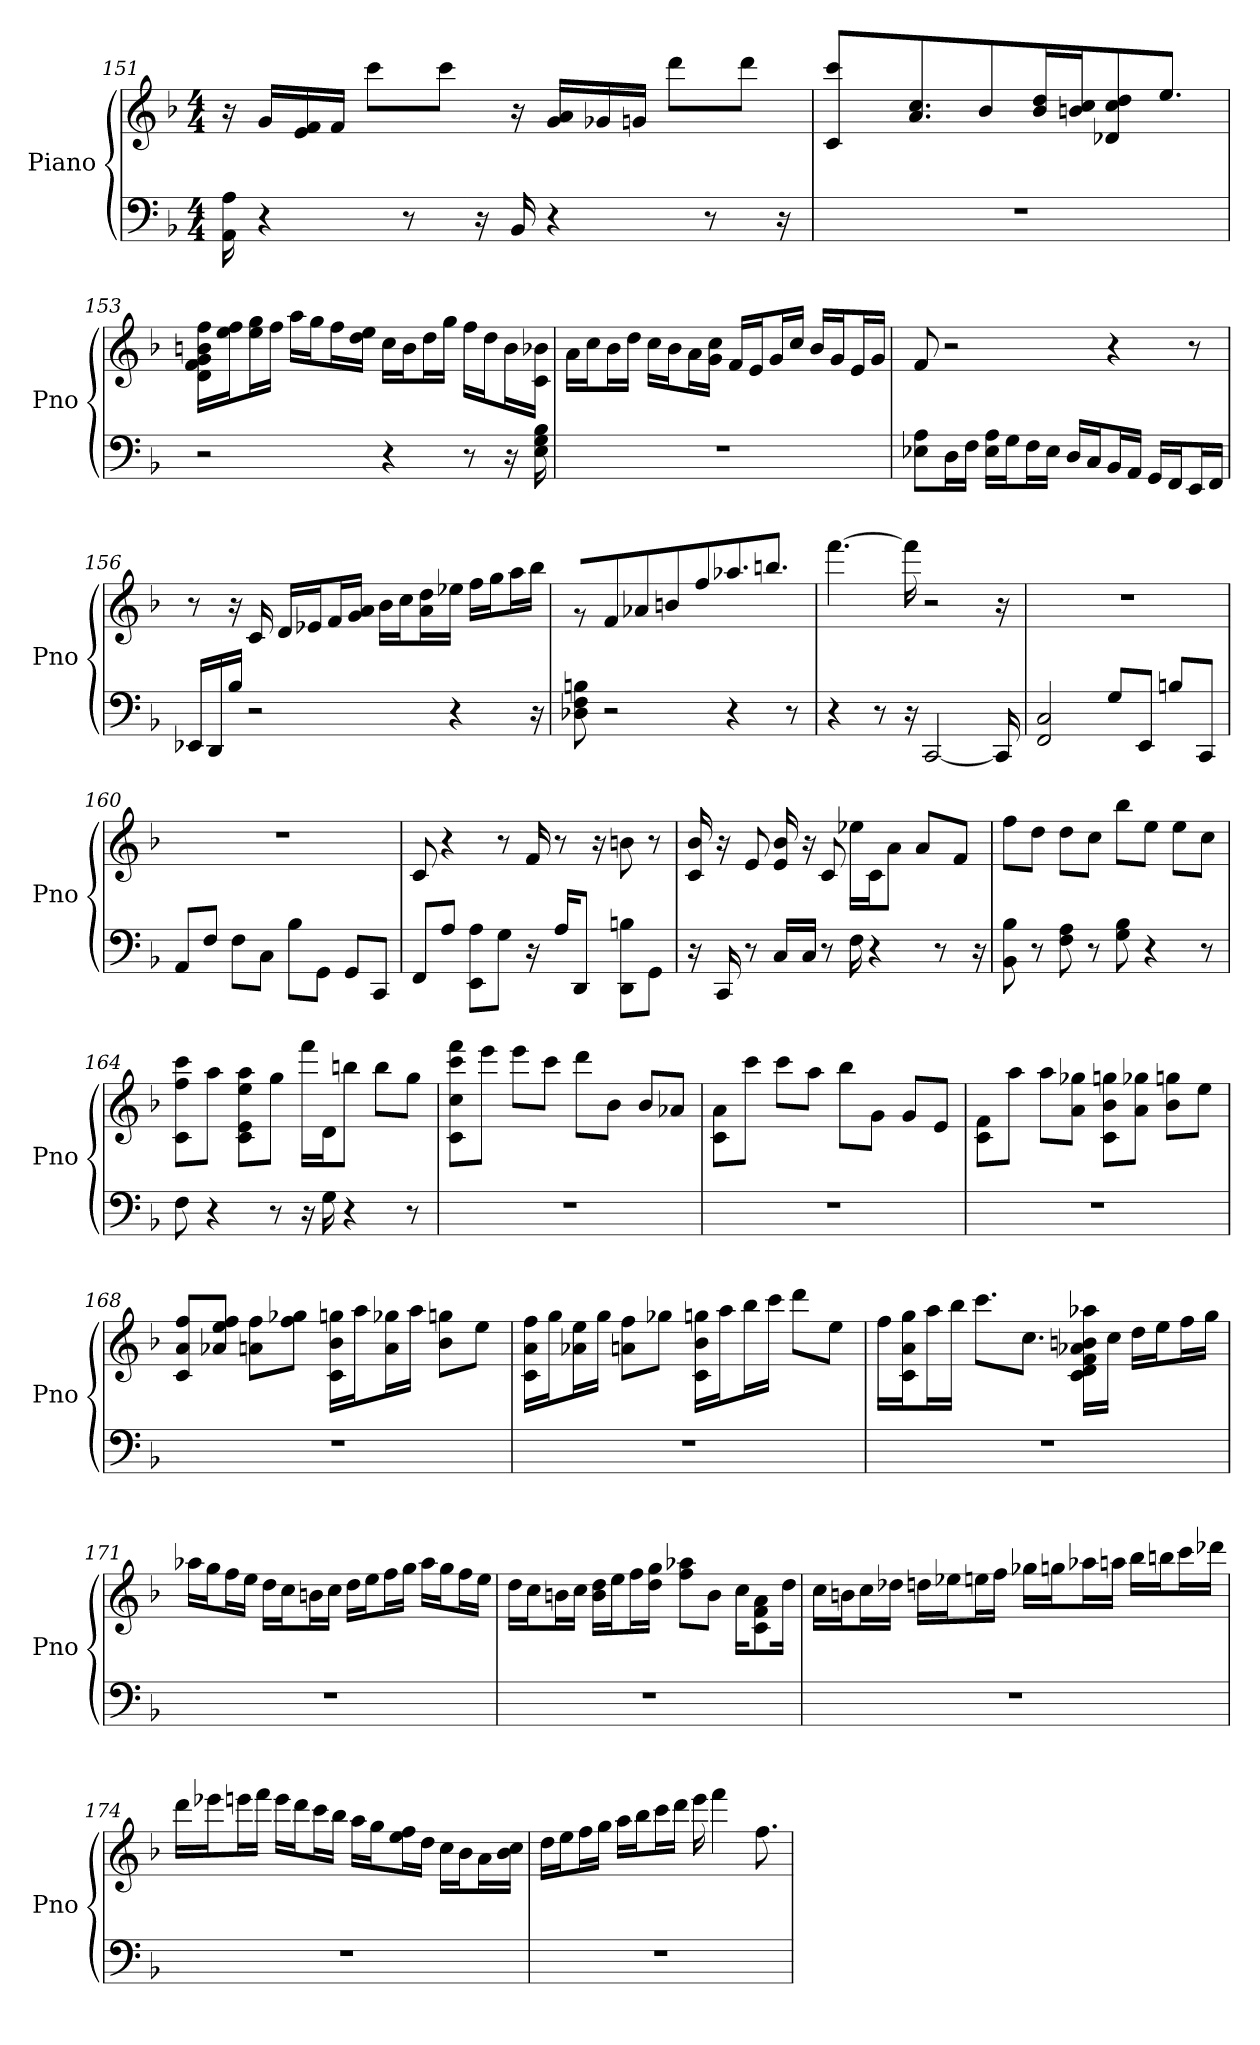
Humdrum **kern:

**kern	**kern
*part1	*part1
*staff2	*staff1
*I"Piano	*
*I'Pno	*
*clefF4	*clefG2
*k[b-]	*k[b-]
*F:	*F:
*M4/4	*M4/4
=151	=151
16AA 16A	16r
4r	16g/LL
.	16f/ 16e/
.	16f/JJ
.	8ccc\L
8r	.
.	8ccc\J
16r	.
16BB-	16r
4r	16a/ 16g/LL
.	16g-/
.	16g/JJ
.	8ddd\L
8r	.
.	8ddd\J
16r	.
=152	=152
1r	4ccc 4c
.	8.cc\ 8.a\L
.	8b-\J
.	16dd/ 16b-/KL
.	16cc/ 16b/K
.	8cc/ 8dd/ 8d-/J
.	8.eeJ
=153	=153
2r	16ff\ 16f\ 16d\ 16b\ 16g\LL
.	16ff\ 16ee\J
.	16ee\ 16gg\L
.	16ff\JJ
.	16aa\LL
.	16gg\J
.	16ff\L
.	16ee\ 16dd\JJ
4r	16cc\LL
.	16b\J
.	16dd\L
.	16gg\JJ
8r	16ff\LL
.	16dd\J
16r	16b\L
16B- 16E 16G	16c\ 16b-\JJ
=154	=154
1r	16a\LL
.	16cc\J
.	16b-\L
.	16dd\JJ
.	16cc\LL
.	16b-\J
.	16a\L
.	16g\ 16cc\JJ
.	16f/LL
.	16e/J
.	16g/L
.	16cc/JJ
.	16b-/LL
.	16g/J
.	16e/L
.	16g/JJ
=155	=155
8E-\ 8A\L	8f
16D\L	2r
16F\JJ	.
16E-\ 16A\LL	.
16G\J	.
16F\L	.
16E-\JJ	.
16D/LL	.
16C/J	.
16BB-/L	4r
16AA/JJ	.
16GG/LL	.
16FF/J	.
16EE/L	8r
16FF/JJ	.
=156	=156
16EE-/LL	8r
16DD/	.
16B-/JJ	16r
2r	16c
.	16d/LL
.	16e-/J
.	16f/L
.	16g/ 16a/JJ
.	16b-\LL
.	16cc\J
.	16a\ 16dd\L
4r	16ee-\JJ
.	16ff\LL
.	16gg\J
.	16aa\L
16r	16bb-\JJ
=157	=157
8B 8F 8D-	8r
2r	8f
.	8a-/L
.	8b/J
.	8ff\L
4r	8.aa-\J
.	8.bbJ
8r	.
=158	=158
4r	[4.fff
8r	.
16r	16fff]
[2CC	2r
16CC]	16r
=159	=159
2C 2FF	1r
8G/L	.
8EE/J	.
8B/L	.
8CC/J	.
=160	=160
8AA/L	1r
8F/J	.
8F\L	.
8C\J	.
8B-\L	.
8GG\J	.
8GG/L	.
8CC/J	.
=161	=161
8FF/L	8c
8A/J	4r
8A\ 8EE\L	.
8G\J	8r
16r	16f
16A/KL	8r
8DD/J	.
.	16r
8B\ 8DD\L	8b
8GG\J	8r
=162	=162
16r	16b- 16c
16CC	16r
8r	8e
16C/LL	16e 16b-
16C/JJ	16r
8r	8c
16F	16ee-\LL
4r	16c\J
.	8a\J
.	8a/L
8r	.
.	8f/J
16r	.
=163	=163
8BB- 8B-	8ff\L
8r	8dd\J
8A 8F	8dd\L
8r	8cc\J
8B- 8G	8bb-\L
4r	8ee\J
.	8ee\L
8r	8cc\J
=164	=164
8F	8ff\ 8ccc\ 8c\L
4r	8aa\J
.	8e\ 8ee\ 8aa\ 8c\L
8r	8gg\J
16r	16fff\LL
16G	16d\J
4r	8bb\J
.	8bb\L
8r	8gg\J
=165	=165
1r	8fff\ 8ccc\ 8cc\ 8c\L
.	8eee\J
.	8eee\L
.	8ccc\J
.	8ddd\L
.	8b-\J
.	8b-/L
.	8a-/J
=166	=166
1r	8c\ 8a\L
.	8ccc\J
.	8ccc\L
.	8aa\J
.	8bb-\L
.	8g\J
.	8g/L
.	8e/J
=167	=167
1r	8f\ 8c\L
.	8aa\J
.	8aa\L
.	8a\ 8gg-\J
.	8gg\ 8b-\ 8c\L
.	8gg-\ 8a\J
.	8b-\ 8gg\L
.	8ee\J
=168	=168
1r	8a/ 8ff/ 8c/L
.	8ee/ 8ff/ 8a-/J
.	8ff\ 8a\L
.	8ff\ 8gg-\J
.	16gg\ 16b-\ 16c\LL
.	16aa\J
.	16a\ 16gg-\L
.	16aa\JJ
.	8gg\ 8b-\L
.	8ee\J
=169	=169
1r	16ff\ 16c\ 16a\LL
.	16gg\J
.	16a-\ 16ee\L
.	16gg\JJ
.	8a\ 8ff\L
.	8gg-\J
.	16b-\ 16c\ 16gg\LL
.	16aa\J
.	16bb-\L
.	16ccc\JJ
.	8ddd\L
.	8ee\J
=170	=170
1r	16ff\LL
.	16a\ 16c\ 16gg\J
.	16aa\L
.	16bb-\JJ
.	8.ccc\L
.	8.cc\J
.	16aa-\ 16f\ 16a-\ 16d\ 16c\ 16b\LL
.	16cc\JJ
.	16dd\LL
.	16ee\J
.	16ff\L
.	16gg\JJ
=171	=171
1r	16aa-\LL
.	16gg\J
.	16ff\L
.	16ee\JJ
.	16dd\LL
.	16cc\J
.	16b\L
.	16cc\JJ
.	16dd\LL
.	16ee\J
.	16ff\L
.	16gg\JJ
.	16aa-\LL
.	16gg\J
.	16ff\L
.	16ee\JJ
=172	=172
1r	16dd\LL
.	16cc\J
.	16b\L
.	16cc\JJ
.	16b\ 16dd\LL
.	16ee\J
.	16ff\L
.	16gg\ 16dd\JJ
.	8aa-\ 8ff\L
.	8b\J
.	16cc\KL
.	8a\ 8f\ 8c\
.	16dd\Jk
=173	=173
1r	16cc\LL
.	16b\J
.	16cc\L
.	16dd-\JJ
.	16dd\LL
.	16ee-\J
.	16ee\L
.	16ff\JJ
.	16gg-\LL
.	16gg\J
.	16aa-\L
.	16aa\JJ
.	16bb-\LL
.	16bb\J
.	16ccc\L
.	16ddd-\JJ
=174	=174
1r	16ddd\LL
.	16eee-\J
.	16eee\L
.	16fff\JJ
.	16eee\LL
.	16ddd\J
.	16ccc\L
.	16bb-\JJ
.	16aa\LL
.	16gg\J
.	16ff\ 16ee\L
.	16dd\JJ
.	16cc\LL
.	16b-\J
.	16a\L
.	16b-\ 16cc\JJ
=175	=175
1r	16dd\LL
.	16ee\J
.	16ff\L
.	16gg\JJ
.	16aa\LL
.	16bb-\J
.	16ccc\L
.	16ddd\JJ
.	16eee
.	4fff
.	8.ff
=	=
*-	*-
